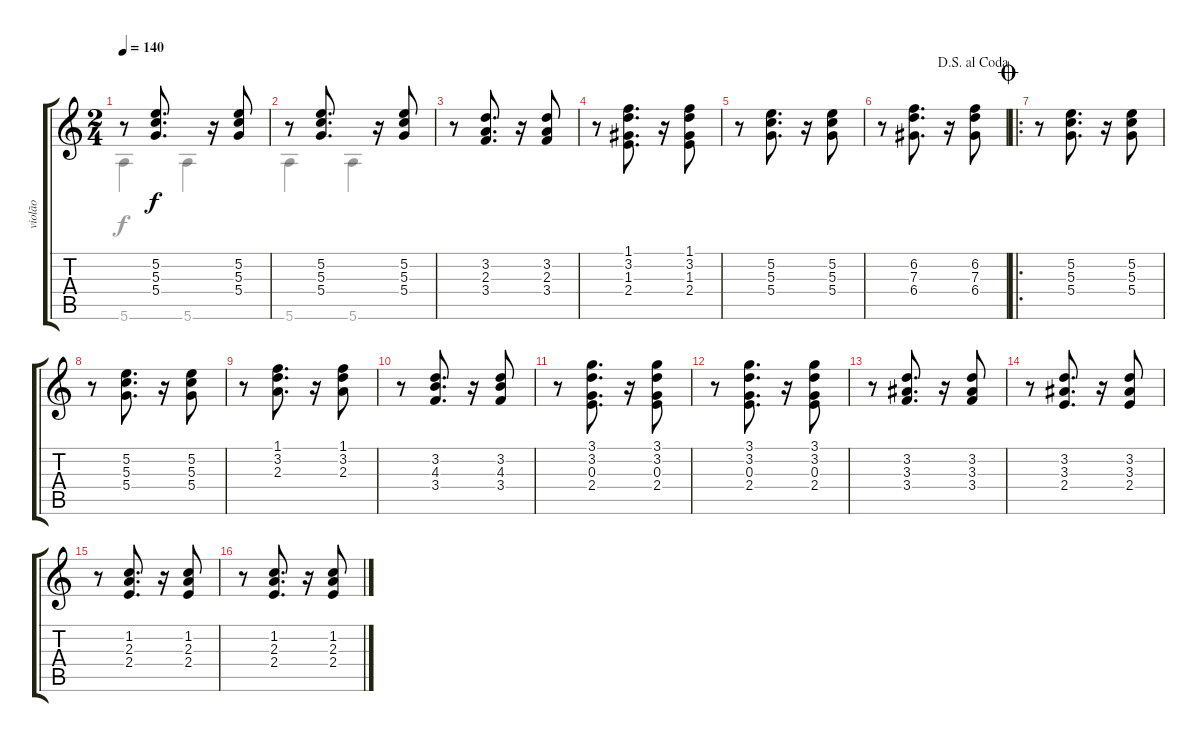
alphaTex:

\track ("violão" "violão") {instrument acousticguitarnylon}
\staff {score tabs}
\tuning (E4 B3 G3 D3 A2 E2) {hide}
\voice
\ts (2 4)
\tempo 140
\clef g2
\ks c
r.8{dy f} (5.2 5.3 5.4).8{d} r.16 (5.2 5.3 5.4).8 |
r.8 (5.2 5.3 5.4).8{d} r.16 (5.2 5.3 5.4).8 |
r.8 (3.2 2.3 3.4).8{d} r.16 (3.2 2.3 3.4).8 |
r.8 (1.1 3.2 1.3 2.4).8{d} r.16 (1.1 3.2 1.3 2.4).8 |
r.8 (5.2 5.3 5.4).8{d} r.16 (5.2 5.3 5.4).8 |
\jump dalsegnoalcoda
r.8 (6.2 7.3 6.4).8{d} r.16 (6.2 7.3 6.4).8 |
\ro
\jump coda
r.8 (5.2 5.3 5.4).8{d} r.16 (5.2 5.3 5.4).8 |
r.8 (5.2 5.3 5.4).8{d} r.16 (5.2 5.3 5.4).8 |
r.8 (1.1 3.2 2.3).8{d} r.16 (1.1 3.2 2.3).8 |
r.8 (3.2 4.3 3.4).8{d} r.16 (3.2 4.3 3.4).8 |
r.8 (3.1 3.2 0.3 2.4).8{d} r.16 (3.1 3.2 0.3 2.4).8 |
r.8 (3.1 3.2 0.3 2.4).8{d} r.16 (3.1 3.2 0.3 2.4).8 |
r.8 (3.2 3.3 3.4).8{d} r.16 (3.2 3.3 3.4).8 |
r.8 (3.2 3.3 2.4).8{d} r.16 (3.2 3.3 2.4).8 |
r.8 (1.2 2.3 2.4).8{d} r.16 (1.2 2.3 2.4).8 |
r.8 (1.2 2.3 2.4).8{d} r.16 (1.2 2.3 2.4).8
\voice
\clef g2
\ottava regular
\simile none
\ks c
5.6.4{dy f} 5.6.4 |
5.6.4 5.6.4 |
|
|
|
|
|
|
|
|
|
|
|
|
|
